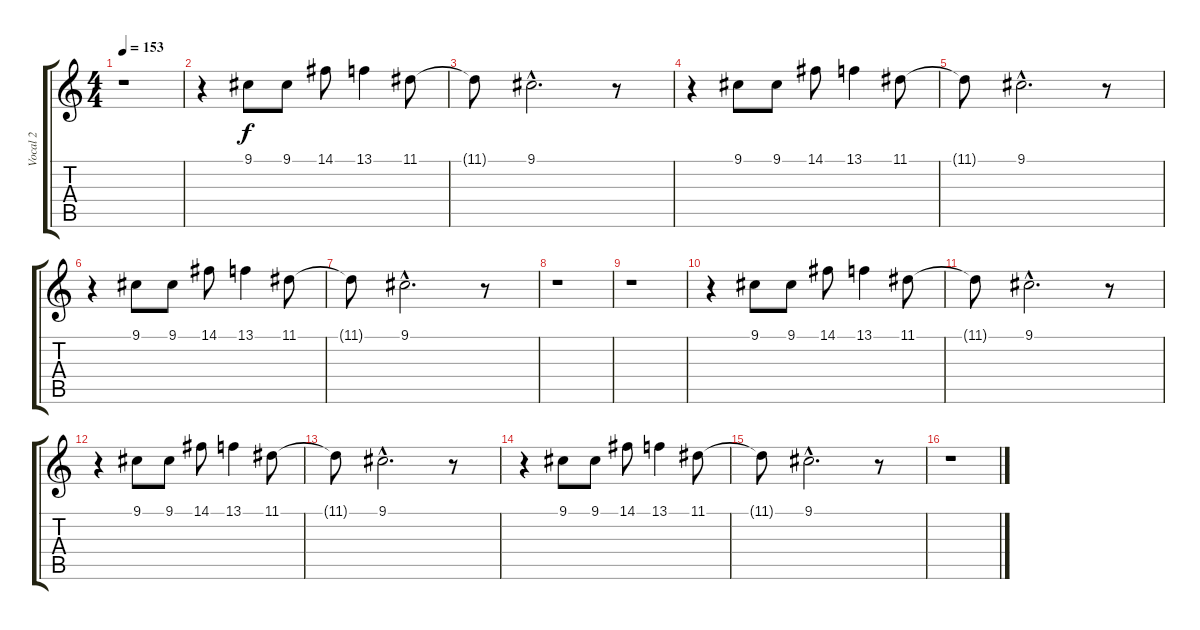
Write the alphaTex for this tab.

\track ("Vocal 2" "Vocal 2") {instrument lead1square}
\staff {score tabs}
\tuning (E4 B3 G3 D3 A2 E2) {hide}
\ts (4 4)
\tempo 153
\clef g2
\ks c
r.1{dy f} |
r.4 9.1.8 9.1.8 14.1.8 13.1.4 11.1.8 |
11.1{t}.8 9.1{hac}.2{d} r.8 |
r.4 9.1.8 9.1.8 14.1.8 13.1.4 11.1.8 |
11.1{t}.8 9.1{hac}.2{d} r.8 |
r.4 9.1.8 9.1.8 14.1.8 13.1.4 11.1.8 |
11.1{t}.8 9.1{hac}.2{d} r.8 |
r.1 |
r.1 |
r.4 9.1.8 9.1.8 14.1.8 13.1.4 11.1.8 |
11.1{t}.8 9.1{hac}.2{d} r.8 |
r.4 9.1.8 9.1.8 14.1.8 13.1.4 11.1.8 |
11.1{t}.8 9.1{hac}.2{d} r.8 |
r.4 9.1.8 9.1.8 14.1.8 13.1.4 11.1.8 |
11.1{t}.8 9.1{hac}.2{d} r.8 |
r.1
